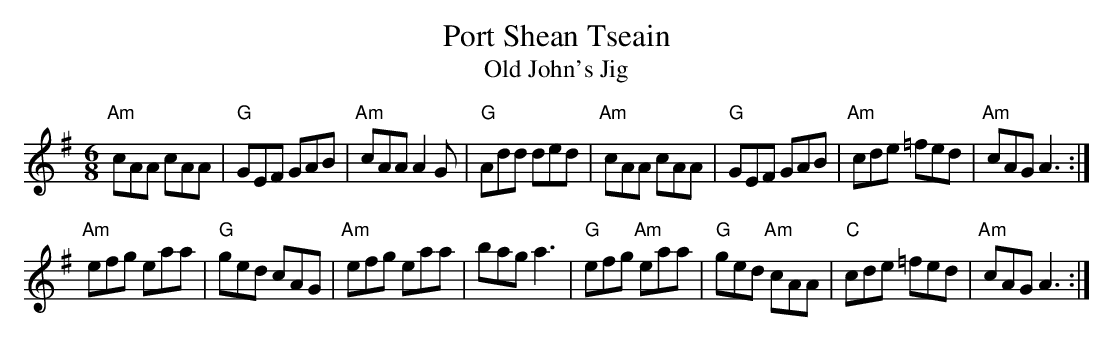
X:1
T:Port Shean Tseain
T:Old John's Jig
E:10
M:6/8
K:Ador
"Am"cAA cAA|"G"GEF GAB|"Am"cAA A2G|"G"Add ded|\
"Am"cAA cAA|"G"GEF GAB|"Am"cde =fed|"Am"cAG A3:|
"Am"efg eaa|"G"ged cAG|"Am"efg eaa|bag a3|\
"G"efg "Am"eaa|"G"ged "Am"cAA|"C"cde =fed|"Am"cAG A3:|
